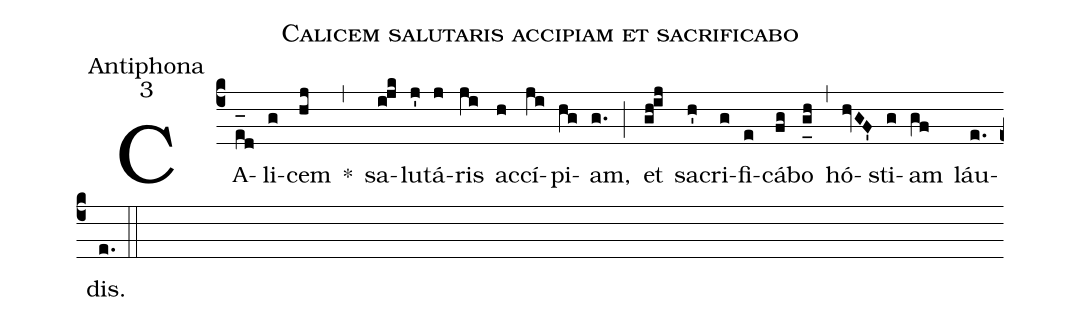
name:Calicem salutaris accipiam et sacrificabo;
office-part:Antiphona;
mode:3;
%%
(c4) CA(e_[oh:h]d)li(g)cem(hj) *(,) sa(i!jk)lu(j')tá(j)ris(ji) ac(h)cí(ji)pi(hg)am,(g.) (;) et(gh!ij) sa(h')cri(g)fi(e)cá(fg)bo(g_[uh:l]h) (,) hó(hvGF')sti(g)am(gf) láu(e.)dis.(e.) (::)
